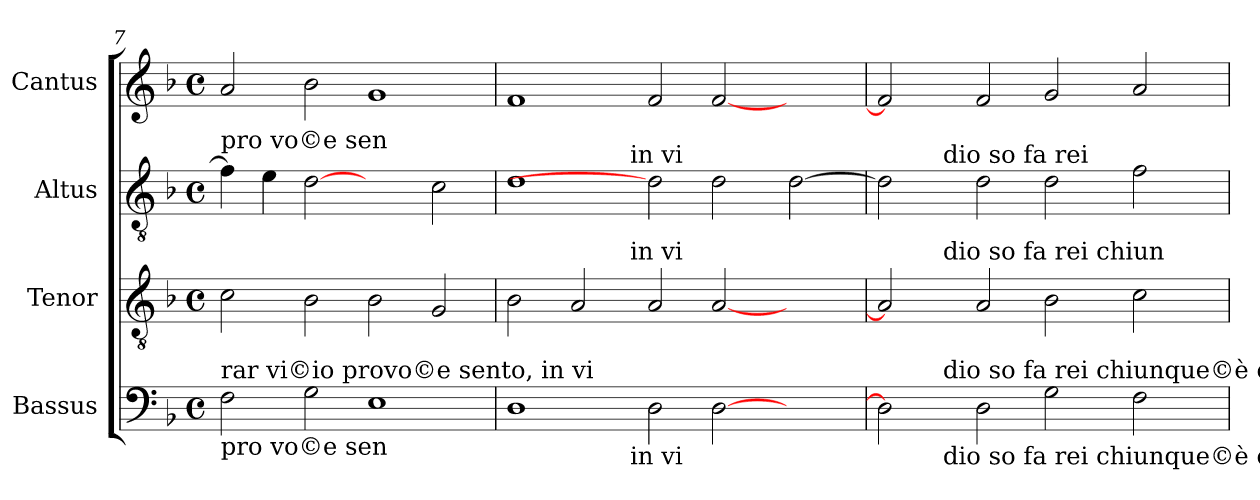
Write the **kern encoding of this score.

**kern	**kern	**kern	**kern
*part4	*part3	*part2	*part1
*staff4	*staff3	*staff2	*staff1
*I"Bassus	*I"Tenor	*I"Altus	*I"Cantus
!!LO:LB:g=z
*clefF4	*clefGv2	*clefGv2	*clefG2
*ITrd7c12	*	*	*
*k[b-]	*k[b-]	*k[b-]	*k[b-]
*F:	*F:	*F:	*F:
*M4/4	*M4/4	*M4/4	*M4/4
*met(c)	*met(c)	*met(c)	*met(c)
=7	=7	=7	=7
!	!	!LO:TX:a:t=pro vo©e sen	!
!LO:TX:b:t=pro vo©e sen	!	!	!
!LO:TX:a:t=rar vi©io provo©e sento, in vi	!	!	!
2FF\	2c\	4f\]	2a/
.	.	4e\	.
2GG\	2B-\	[2d	2b-\
1EE	2B-\	2ryy	1g
.	2G/	2c\	.
=8	=8	=8	=8
!	!	!LO:TX:a:t=to,	!
!	!LO:TX:a:t=to,	!	!
!LO:TX:b:t=to,	!	!	!
*^	*^	*^	*
1DD	2...ryy	2B-\	2...ryy	1d	2...ryy	1f
.	.	2A/	.	.	.	.
!	!	!	!	!	!LO:TX:a:t=in vi	!
!	!	!	!LO:TX:a:t=in vi	!	!	!
!	!LO:TX:b:t=in vi	!	!	!	!	!
.	1ryy	.	1ryy	.	1ryy	.
2DD\	.	2A/	.	2d]	.	2f/
[>2DD\	.	[<2A/	.	2d\	.	[<2f/
.	2ryy	.	2ryy	.	2ryy	.
2ryy	.	2ryy	.	[>2d\	.	2ryy
.	16ryy	.	16ryy	.	16ryy	.
=9	=9	=9	=9	=9	=9	=9
2DD\]	4ryy	2A/]	4ryy	2d\]	4ryy	2f/]
.	16.ryy	.	16.ryy	.	16.ryy	.
!	!	!	!	!	!LO:TX:a:t=dio so fa rei	!
!	!	!	!LO:TX:a:t=dio so fa rei chiun	!	!	!
!	!LO:TX:b:t=dio so fa rei chiunque©è con	!	!	!	!	!
!	!LO:TX:a:t=dio so fa rei chiunque©è con	!	!	!	!	!
.	1ryy	.	1ryy	.	1ryy	.
2DD\	.	2A/	.	2d\	.	2f/
2GG\	.	2B-\	.	2d\	.	2g/
.	2ryy	.	2ryy	.	2ryy	.
2FF\	.	2c\	.	2f\	.	2a/
.	8ryy	.	8ryy	.	8ryy	.
.	32ryy	.	32ryy	.	32ryy	.
*v	*v	*	*	*v	*v	*
*	*v	*v	*	*
=	=	=	=
*-	*-	*-	*-
